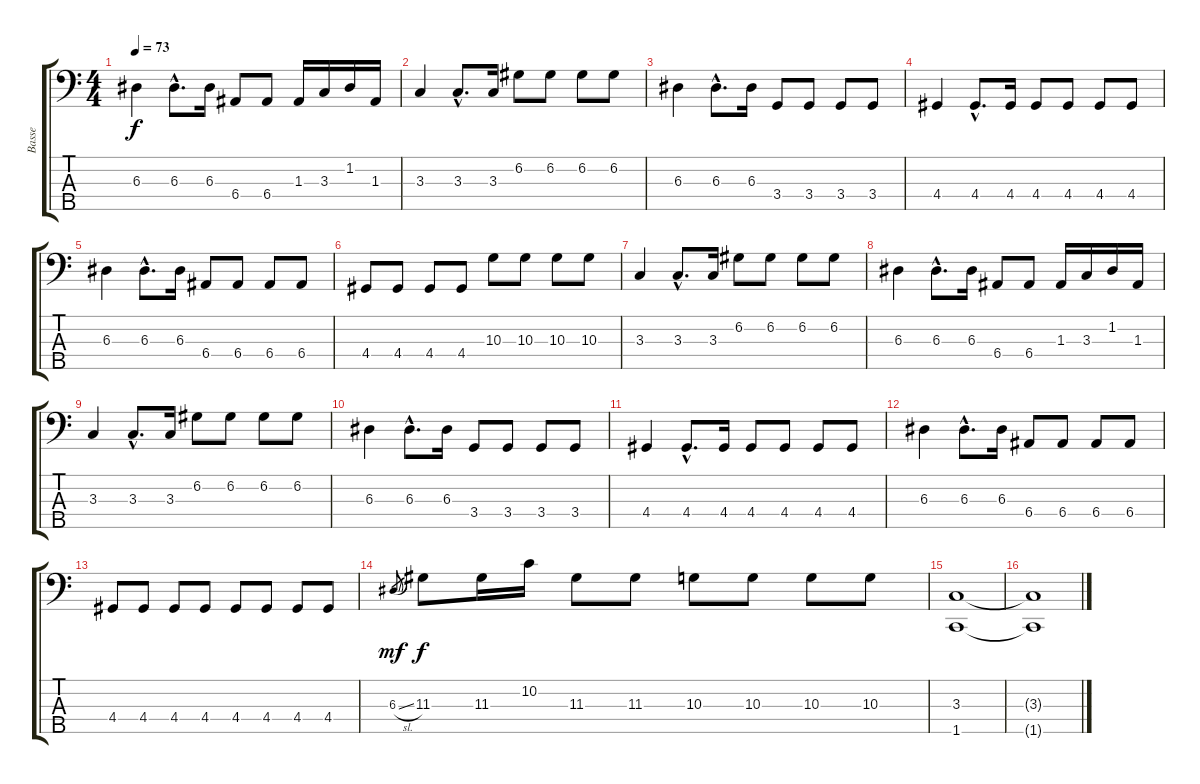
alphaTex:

\track ("Basse" "Basse") {instrument electricbassfinger}
\staff {score tabs}
\tuning (G2 D2 A1 E1 B0) {hide}
\ts (4 4)
\tempo 73
\clef f4
\ks c
6.3.4{dy f} 6.3{hac}.8{d} 6.3.16 6.4.8 6.4.8 1.3.16 3.3.16 1.2.16 1.3.16 |
3.3.4 3.3{hac}.8{d} 3.3.16 6.2.8 6.2.8 6.2.8 6.2.8 |
6.3.4 6.3{hac}.8{d} 6.3.16 3.4.8 3.4.8 3.4.8 3.4.8 |
4.4.4 4.4{hac}.8{d} 4.4.16 4.4.8 4.4.8 4.4.8 4.4.8 |
6.3.4 6.3{hac}.8{d} 6.3.16 6.4.8 6.4.8 6.4.8 6.4.8 |
4.4.8 4.4.8 4.4.8 4.4.8 10.3.8 10.3.8 10.3.8 10.3.8 |
3.3.4 3.3{hac}.8{d} 3.3.16 6.2.8 6.2.8 6.2.8 6.2.8 |
6.3.4 6.3{hac}.8{d} 6.3.16 6.4.8 6.4.8 1.3.16 3.3.16 1.2.16 1.3.16 |
3.3.4 3.3{hac}.8{d} 3.3.16 6.2.8 6.2.8 6.2.8 6.2.8 |
6.3.4 6.3{hac}.8{d} 6.3.16 3.4.8 3.4.8 3.4.8 3.4.8 |
4.4.4 4.4{hac}.8{d} 4.4.16 4.4.8 4.4.8 4.4.8 4.4.8 |
6.3.4 6.3{hac}.8{d} 6.3.16 6.4.8 6.4.8 6.4.8 6.4.8 |
4.4.8 4.4.8 4.4.8 4.4.8 4.4.8 4.4.8 4.4.8 4.4.8 |
6.3{sl}.8{gr dy mf} 11.3.8{dy f} 11.3.16 10.2.16 11.3.8 11.3.8 10.3.8 10.3.8 10.3.8 10.3.8 |
(3.3 1.5).1 |
(3.3{t} 1.5{t}).1
